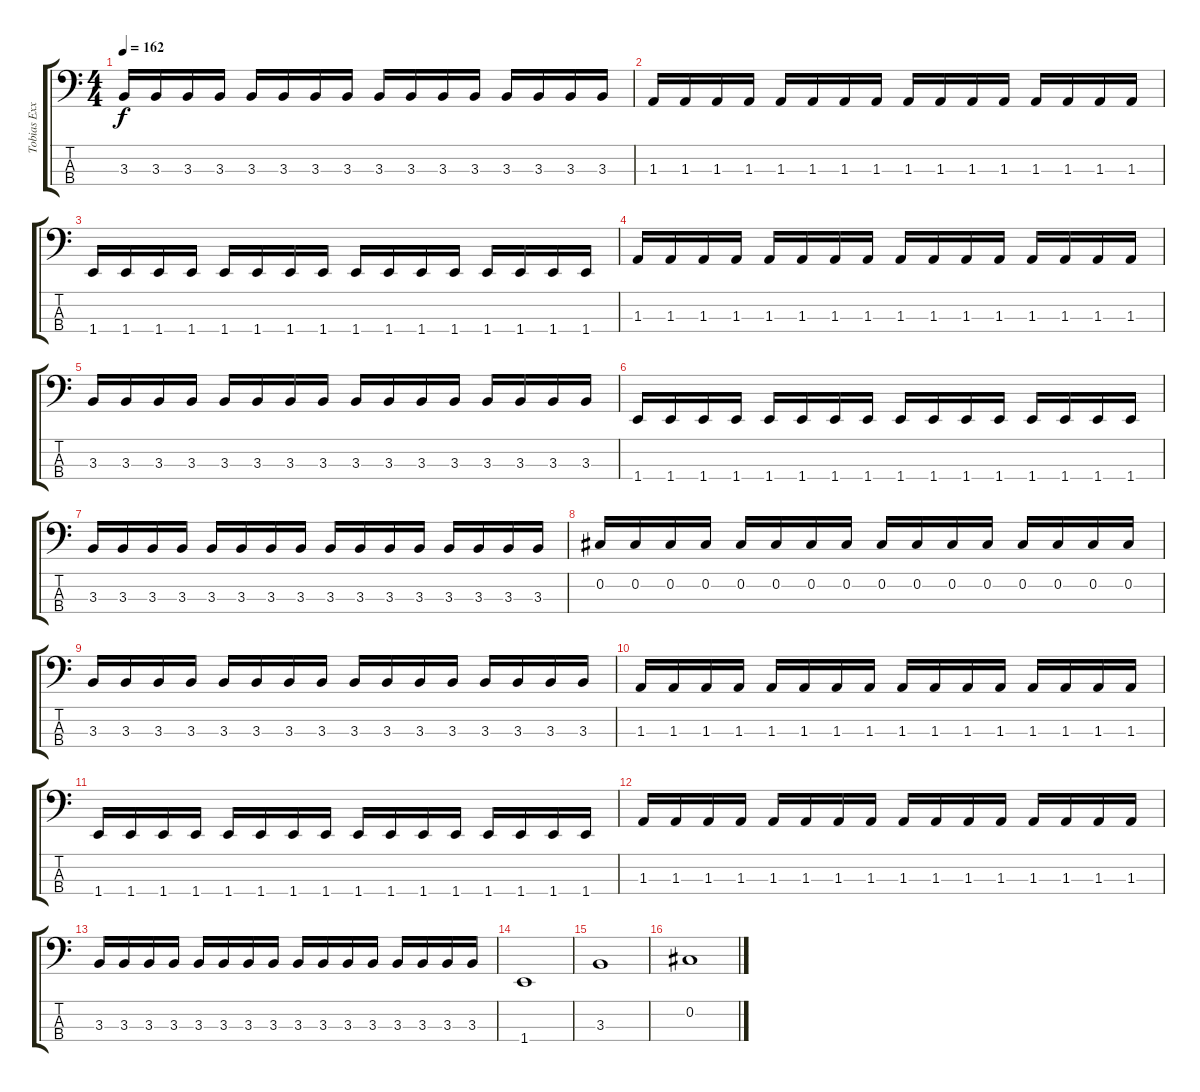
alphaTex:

\track ("Tobias Exxel" "Tobias Exx") {instrument electricbasspick}
\staff {score tabs}
\tuning (Gb2 Db2 Ab1 Eb1) {hide}
\ts (4 4)
\tempo 162
\clef f4
\ks c
3.3.16{dy f} 3.3.16 3.3.16 3.3.16 3.3.16 3.3.16 3.3.16 3.3.16 3.3.16 3.3.16 3.3.16 3.3.16 3.3.16 3.3.16 3.3.16 3.3.16 |
1.3.16 1.3.16 1.3.16 1.3.16 1.3.16 1.3.16 1.3.16 1.3.16 1.3.16 1.3.16 1.3.16 1.3.16 1.3.16 1.3.16 1.3.16 1.3.16 |
1.4.16 1.4.16 1.4.16 1.4.16 1.4.16 1.4.16 1.4.16 1.4.16 1.4.16 1.4.16 1.4.16 1.4.16 1.4.16 1.4.16 1.4.16 1.4.16 |
1.3.16 1.3.16 1.3.16 1.3.16 1.3.16 1.3.16 1.3.16 1.3.16 1.3.16 1.3.16 1.3.16 1.3.16 1.3.16 1.3.16 1.3.16 1.3.16 |
3.3.16 3.3.16 3.3.16 3.3.16 3.3.16 3.3.16 3.3.16 3.3.16 3.3.16 3.3.16 3.3.16 3.3.16 3.3.16 3.3.16 3.3.16 3.3.16 |
1.4.16 1.4.16 1.4.16 1.4.16 1.4.16 1.4.16 1.4.16 1.4.16 1.4.16 1.4.16 1.4.16 1.4.16 1.4.16 1.4.16 1.4.16 1.4.16 |
3.3.16 3.3.16 3.3.16 3.3.16 3.3.16 3.3.16 3.3.16 3.3.16 3.3.16 3.3.16 3.3.16 3.3.16 3.3.16 3.3.16 3.3.16 3.3.16 |
0.2.16 0.2.16 0.2.16 0.2.16 0.2.16 0.2.16 0.2.16 0.2.16 0.2.16 0.2.16 0.2.16 0.2.16 0.2.16 0.2.16 0.2.16 0.2.16 |
3.3.16 3.3.16 3.3.16 3.3.16 3.3.16 3.3.16 3.3.16 3.3.16 3.3.16 3.3.16 3.3.16 3.3.16 3.3.16 3.3.16 3.3.16 3.3.16 |
1.3.16 1.3.16 1.3.16 1.3.16 1.3.16 1.3.16 1.3.16 1.3.16 1.3.16 1.3.16 1.3.16 1.3.16 1.3.16 1.3.16 1.3.16 1.3.16 |
1.4.16 1.4.16 1.4.16 1.4.16 1.4.16 1.4.16 1.4.16 1.4.16 1.4.16 1.4.16 1.4.16 1.4.16 1.4.16 1.4.16 1.4.16 1.4.16 |
1.3.16 1.3.16 1.3.16 1.3.16 1.3.16 1.3.16 1.3.16 1.3.16 1.3.16 1.3.16 1.3.16 1.3.16 1.3.16 1.3.16 1.3.16 1.3.16 |
3.3.16 3.3.16 3.3.16 3.3.16 3.3.16 3.3.16 3.3.16 3.3.16 3.3.16 3.3.16 3.3.16 3.3.16 3.3.16 3.3.16 3.3.16 3.3.16 |
1.4.1 |
3.3.1 |
0.2.1
